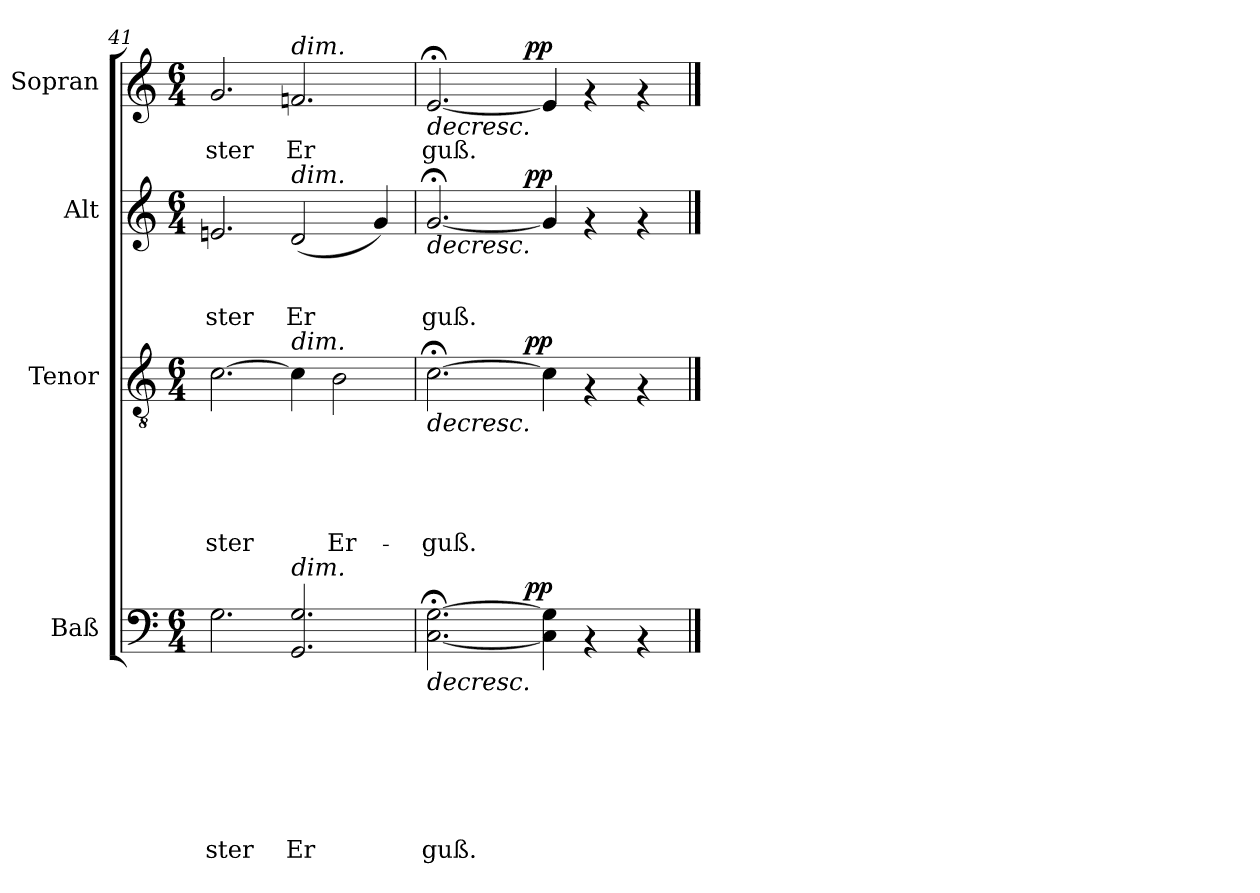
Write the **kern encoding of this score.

**kern	**text	**text	**text	**text	**text	**text	**text	**dynam	**kern	**text	**text	**text	**text	**text	**dynam	**kern	**text	**text	**text	**dynam	**kern	**text	**dynam
*part4	*part4	*part4	*part4	*part4	*part4	*part4	*part4	*part4	*part3	*part3	*part3	*part3	*part3	*part3	*part3	*part2	*part2	*part2	*part2	*part2	*part1	*part1	*part1
*staff4	*staff4	*staff4	*staff4	*staff4	*staff4	*staff4	*staff4	*staff4	*staff3	*staff3	*staff3	*staff3	*staff3	*staff3	*staff3	*staff2	*staff2	*staff2	*staff2	*staff2	*staff1	*staff1	*staff1
*I"Baß	*	*	*	*	*	*	*	*	*I"Tenor	*	*	*	*	*	*	*I"Alt	*	*	*	*	*I"Sopran	*	*
*clefF4	*	*	*	*	*	*	*	*	*clefGv2	*	*	*	*	*	*	*clefG2	*	*	*	*	*clefG2	*	*
*k[]	*	*	*	*	*	*	*	*	*k[]	*	*	*	*	*	*	*k[]	*	*	*	*	*k[]	*	*
*C:	*	*	*	*	*	*	*	*	*C:	*	*	*	*	*	*	*C:	*	*	*	*	*C:	*	*
*M6/4	*	*	*	*	*	*	*	*	*M6/4	*	*	*	*	*	*	*M6/4	*	*	*	*	*M6/4	*	*
=41	=41	=41	=41	=41	=41	=41	=41	=41	=41	=41	=41	=41	=41	=41	=41	=41	=41	=41	=41	=41	=41	=41	=41
!	!	!	!	!	!	!	!LO:LY:b:rj	!	!	!	!	!	!	!LO:LY:b:rj	!	!	!	!	!LO:LY:b:rj	!	!	!LO:LY:b:rj	!
2.G\	.	.	.	.	.	.	ster	.	[>2.c\	.	.	.	.	-ster	.	2.en/	.	.	ster	.	2.g/	ster	.
!	!	!	!	!	!	!	!	!	!	!	!	!	!	!	!	!	!	!	!	!	!LO:TX:a:i:t=dim.	!	!
!	!	!	!	!	!	!	!	!	!	!	!	!	!	!	!	!LO:TX:a:i:t=dim.	!	!	!	!	!	!	!
!	!	!	!	!	!	!	!	!	!LO:TX:a:i:t=dim.	!	!	!	!	!	!	!	!	!	!	!	!	!	!
!LO:TX:a:i:t=dim.	!	!	!	!	!	!	!	!	!	!	!	!	!	!	!	!	!	!	!	!	!	!	!
!	!	!	!	!	!	!	!LO:LY:b:rj	!	!	!	!	!	!	!	!	!	!	!	!LO:LY:b:rj	!	!	!LO:LY:b:rj	!
2.GG/ 2.G/	.	.	.	.	.	.	Er	.	4c\]	.	.	.	.	.	.	(<2d/	.	.	Er	.	2.fn/	Er	.
!	!	!	!	!	!	!	!	!	!	!	!	!	!	!LO:LY:b:rj	!	!	!	!	!	!	!	!	!
.	.	.	.	.	.	.	.	.	2B\	.	.	.	.	Er-	.	.	.	.	.	.	.	.	.
.	.	.	.	.	.	.	.	.	.	.	.	.	.	.	.	4g/)	.	.	.	.	.	.	.
=42	=42	=42	=42	=42	=42	=42	=42	=42	=42	=42	=42	=42	=42	=42	=42	=42	=42	=42	=42	=42	=42	=42	=42
!	!	!	!	!	!	!	!LO:LY:b:rj	!LO:HP:b	!	!	!	!	!	!LO:LY:b:rj	!LO:HP:b	!	!	!	!LO:LY:b:rj	!LO:HP:b	!	!LO:LY:b:rj	!LO:HP:b
*^	*	*	*	*	*	*	*	*	*^	*	*	*	*	*	*	*^	*	*	*	*	*^	*	*
[<2.C\;< [>2.G\;<	2ryy	.	.	.	.	.	.	guß.	>	[>2.c;<\	2ryy	.	.	.	.	-guß.	>	[<2.g;</	2ryy	.	.	guß.	>	[<2.e;</	2ryy	guß.	>
.	8.ryy	.	.	.	.	.	.	.	.	.	8.ryy	.	.	.	.	.	.	.	8.ryy	.	.	.	.	.	8.ryy	.	.
!	!	!	!	!	!	!	!	!	!LO:DY:a	!	!	!	!	!	!	!	!LO:DY:a	!	!	!	!	!	!LO:DY:a	!	!	!	!LO:DY:a
.	2ryy	.	.	.	.	.	.	.	pp	.	2ryy	.	.	.	.	.	pp	.	2ryy	.	.	.	pp	.	2ryy	.	pp
4C\] 4G\]	.	.	.	.	.	.	.	.	]	4c\]	.	.	.	.	.	.	]	4g/]	.	.	.	.	]	4e/]	.	.	]
4rAA	.	.	.	.	.	.	.	.	.	4rF	.	.	.	.	.	.	.	4rf	.	.	.	.	.	4rf	.	.	.
.	4ryy	.	.	.	.	.	.	.	.	.	4ryy	.	.	.	.	.	.	.	4ryy	.	.	.	.	.	4ryy	.	.
4rAA	.	.	.	.	.	.	.	.	.	4rF	.	.	.	.	.	.	.	4rf	.	.	.	.	.	4rf	.	.	.
.	16ryy	.	.	.	.	.	.	.	.	.	16ryy	.	.	.	.	.	.	.	16ryy	.	.	.	.	.	16ryy	.	.
*v	*v	*	*	*	*	*	*	*	*	*	*	*	*	*	*	*	*	*v	*v	*	*	*	*	*v	*v	*	*
*	*	*	*	*	*	*	*	*	*v	*v	*	*	*	*	*	*	*	*	*	*	*	*	*	*
==	==	==	==	==	==	==	==	==	==	==	==	==	==	==	==	==	==	==	==	==	==	==	==
*-	*-	*-	*-	*-	*-	*-	*-	*-	*-	*-	*-	*-	*-	*-	*-	*-	*-	*-	*-	*-	*-	*-	*-
